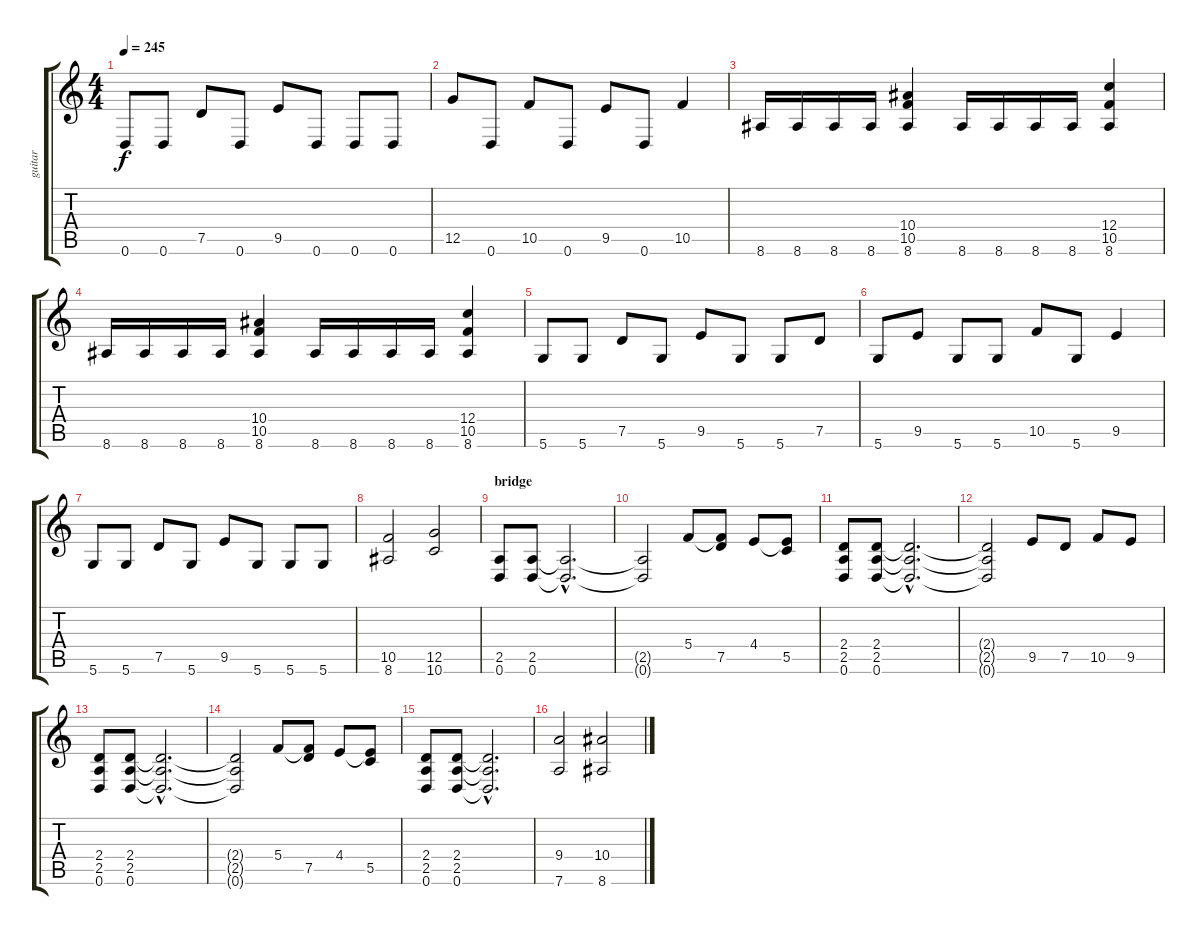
\track ("guitar" "guitar") {instrument distortionguitar}
\staff {score tabs}
\tuning (D4 A3 F3 C3 G2 D2) {hide}
\ts (4 4)
\tempo 245
\clef g2
\ks c
0.6.8{dy f} 0.6.8 7.5.8 0.6.8 9.5.8 0.6.8 0.6.8 0.6.8 |
12.5.8 0.6.8 10.5.8 0.6.8 9.5.8 0.6.8 10.5.4 |
8.6.16 8.6.16 8.6.16 8.6.16 (10.4 10.5 8.6).4 8.6.16 8.6.16 8.6.16 8.6.16 (12.4 10.5 8.6).4 |
8.6.16 8.6.16 8.6.16 8.6.16 (10.4 10.5 8.6).4 8.6.16 8.6.16 8.6.16 8.6.16 (12.4 10.5 8.6).4 |
5.6.8 5.6.8 7.5.8 5.6.8 9.5.8 5.6.8 5.6.8 7.5.8 |
5.6.8 9.5.8 5.6.8 5.6.8 10.5.8 5.6.8 9.5.4 |
5.6.8 5.6.8 7.5.8 5.6.8 9.5.8 5.6.8 5.6.8 5.6.8 |
(10.5 8.6).2 (12.5 10.6).2 |
\section ("" "bridge")
(2.5 0.6).8 (2.5 0.6).8 (2.5{hac t} 0.6{hac t}).2{d} |
(2.5{t} 0.6{t}).2 5.4.8 (5.4{t} 7.5).8 4.4.8 (4.4{t} 5.5).8 |
(2.4 2.5 0.6).8 (2.4 2.5 0.6).8 (2.4{hac t} 2.5{hac t} 0.6{hac t}).2{d} |
(2.4{t} 2.5{t} 0.6{t}).2 9.5.8 7.5.8 10.5.8 9.5.8 |
(2.4 2.5 0.6).8 (2.4 2.5 0.6).8 (2.4{hac t} 2.5{hac t} 0.6{hac t}).2{d} |
(2.4{t} 2.5{t} 0.6{t}).2 5.4.8 (5.4{t} 7.5).8 4.4.8 (4.4{t} 5.5).8 |
(2.4 2.5 0.6).8 (2.4 2.5 0.6).8 (2.4{hac t} 2.5{hac t} 0.6{hac t}).2{d} |
(9.4 7.6).2 (10.4 8.6).2
